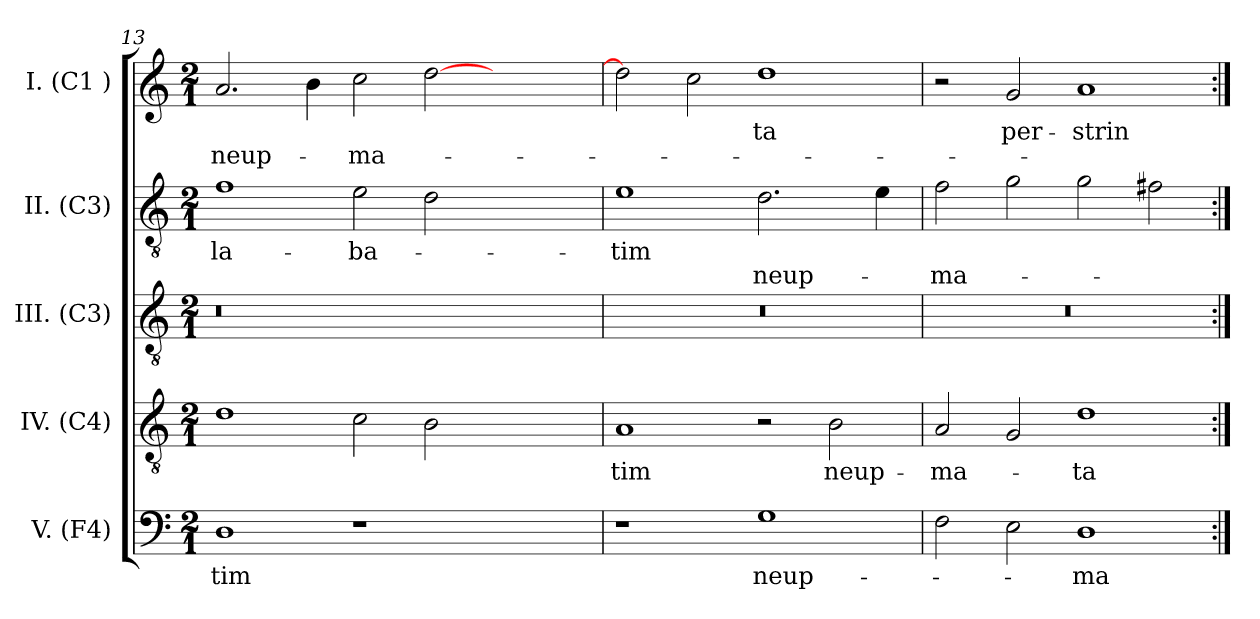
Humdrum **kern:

**kern	**text	**kern	**text	**kern	**kern	**text	**text	**kern	**text	**text
*part5	*part5	*part4	*part4	*part3	*part2	*part2	*part2	*part1	*part1	*part1
*staff5	*staff5	*staff4	*staff4	*staff3	*staff2	*staff2	*staff2	*staff1	*staff1	*staff1
*I"V. (F4)	*	*I"IV. (C4)	*	*I"III. (C3)	*I"II. (C3)	*	*	*I"I. (C1 )	*	*
*I'V.	*	*I'IV.	*	*I'III.	*I'II.	*	*	*I'I.	*	*
*clefF4	*	*clefGv2	*	*clefGv2	*clefGv2	*	*	*clefG2	*	*
*	*	*	*	*	*	*	*	*k[]	*	*
*	*	*	*	*	*	*	*	*C:	*	*
*M2/1	*	*M2/1	*	*M2/1	*M2/1	*	*	*M2/1	*	*
=13	=13	=13	=13	=13	=13	=13	=13	=13	=13	=13
!	!LO:LY:b:cj	!	!	!	!	!LO:LY:b:cj	!	!	!	!LO:LY:b
1D	-tim	1d	.	0r	1f	-la-	.	2.a/	.	neup-
.	.	.	.	.	.	.	.	4b\	.	.
!LO:N:vis=1	!	!	!	!	!	!LO:LY:b:cj	!	!	!	!LO:LY:b
0r	.	2c\	.	.	2e\	-ba-	.	2cc\	.	-ma-
.	.	2B\	.	.	2d\	.	.	[>2dd\	.	.
.	.	1ryy	.	1ryy	1ryy	.	.	1ryy	.	.
=14	=14	=14	=14	=14	=14	=14	=14	=14	=14	=14
!	!	!	!LO:LY:b:cj	!	!	!LO:LY:b:cj	!	!	!	!
1r	.	1A	-tim	0r	1e	-tim	.	2dd\]	.	.
.	.	.	.	.	.	.	.	2cc\	.	.
!	!LO:LY:b	!	!	!	!	!	!LO:LY:b	!	!LO:LY:b:cj	!
1G	neup-	2r	.	.	2.d\	.	neup-	1dd	-ta	.
!	!	!	!LO:LY:b:cj	!	!	!	!	!	!	!
.	.	2B\	neup-	.	.	.	.	.	.	.
.	.	.	.	.	4e\	.	.	.	.	.
=15	=15	=15	=15	=15	=15	=15	=15	=15	=15	=15
!	!	!	!LO:LY:b	!	!	!	!LO:LY:b	!	!	!
2F\	.	2A/	-ma-	0r	2f\	.	-ma-	2r	.	.
!	!	!	!	!	!	!	!	!	!LO:LY:b:cj	!
2E\	.	2G/	.	.	2g\	.	.	2g/	per-	.
!	!LO:LY:b:cj	!	!LO:LY:b:cj	!	!	!	!	!	!LO:LY:b:cj	!
1D	-ma-	1d	-ta	.	2g\	.	.	1a	-strin-	.
.	.	.	.	.	2f#\	.	.	.	.	.
=:|!	=:|!	=:|!	=:|!	=:|!	=:|!	=:|!	=:|!	=:|!	=:|!	=:|!
*-	*-	*-	*-	*-	*-	*-	*-	*-	*-	*-
